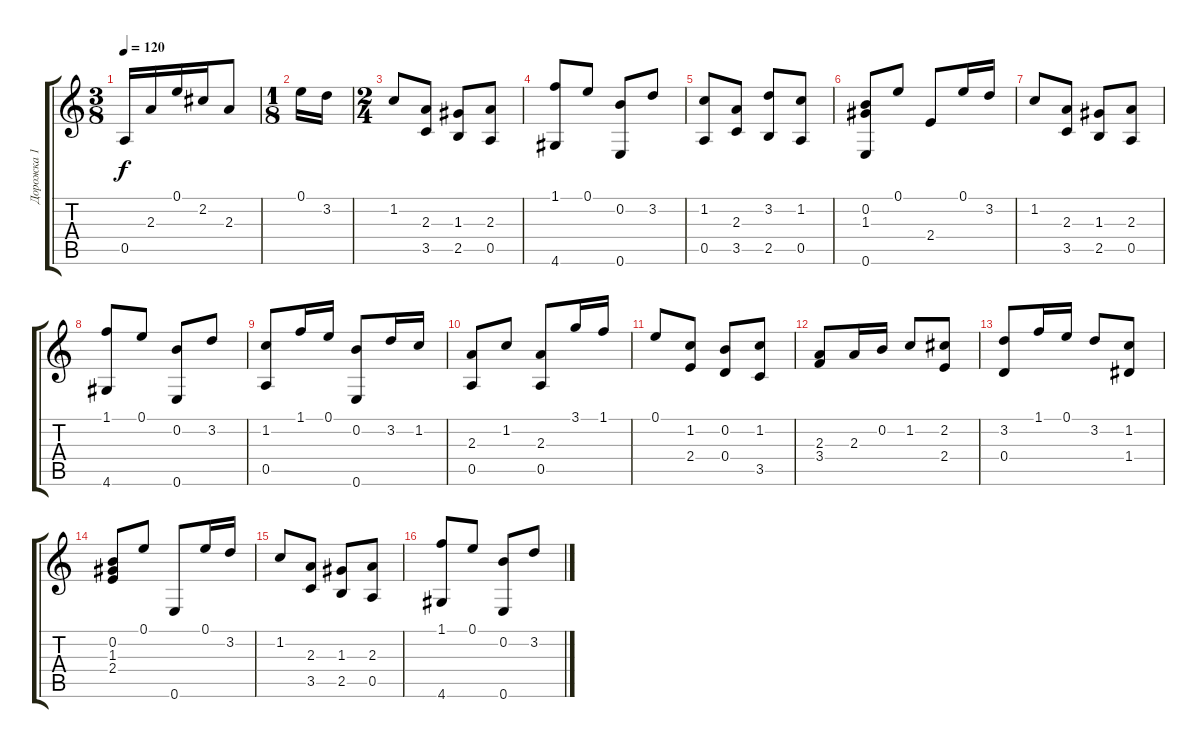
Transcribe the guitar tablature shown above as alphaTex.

\track ("Дорожка 1" "Дорожка 1") {instrument acousticguitarnylon}
\staff {score tabs}
\tuning (E4 B3 G3 D3 A2 E2) {hide}
\ts (3 8)
\tempo 120
\clef g2
\ks c
0.5.16{dy f} 2.3.16 0.1.16 2.2.16 2.3.8 |
\ts (1 8)
0.1.16 3.2.16 |
\ts (2 4)
1.2.8 (2.3 3.5).8 (1.3 2.5).8 (2.3 0.5).8 |
(1.1 4.6).8 0.1.8 (0.2 0.6).8 3.2.8 |
(1.2 0.5).8 (2.3 3.5).8 (3.2 2.5).8 (1.2 0.5).8 |
(0.2 1.3 0.6).8 0.1.8 2.4.8 0.1.16 3.2.16 |
1.2.8 (2.3 3.5).8 (1.3 2.5).8 (2.3 0.5).8 |
(1.1 4.6).8 0.1.8 (0.2 0.6).8 3.2.8 |
(1.2 0.5).8 1.1.16 0.1.16 (0.2 0.6).8 3.2.16 1.2.16 |
(2.3 0.5).8 1.2.8 (2.3 0.5).8 3.1.16 1.1.16 |
0.1.8 (1.2 2.4).8 (0.2 0.4).8 (1.2 3.5).8 |
(2.3 3.4).8 2.3.16 0.2.16 1.2.8 (2.2 2.4).8 |
(3.2 0.4).8 1.1.16 0.1.16 3.2.8 (1.2 1.4).8 |
(0.2 1.3 2.4).8 0.1.8 0.6.8 0.1.16 3.2.16 |
1.2.8 (2.3 3.5).8 (1.3 2.5).8 (2.3 0.5).8 |
(1.1 4.6).8 0.1.8 (0.2 0.6).8 3.2.8
